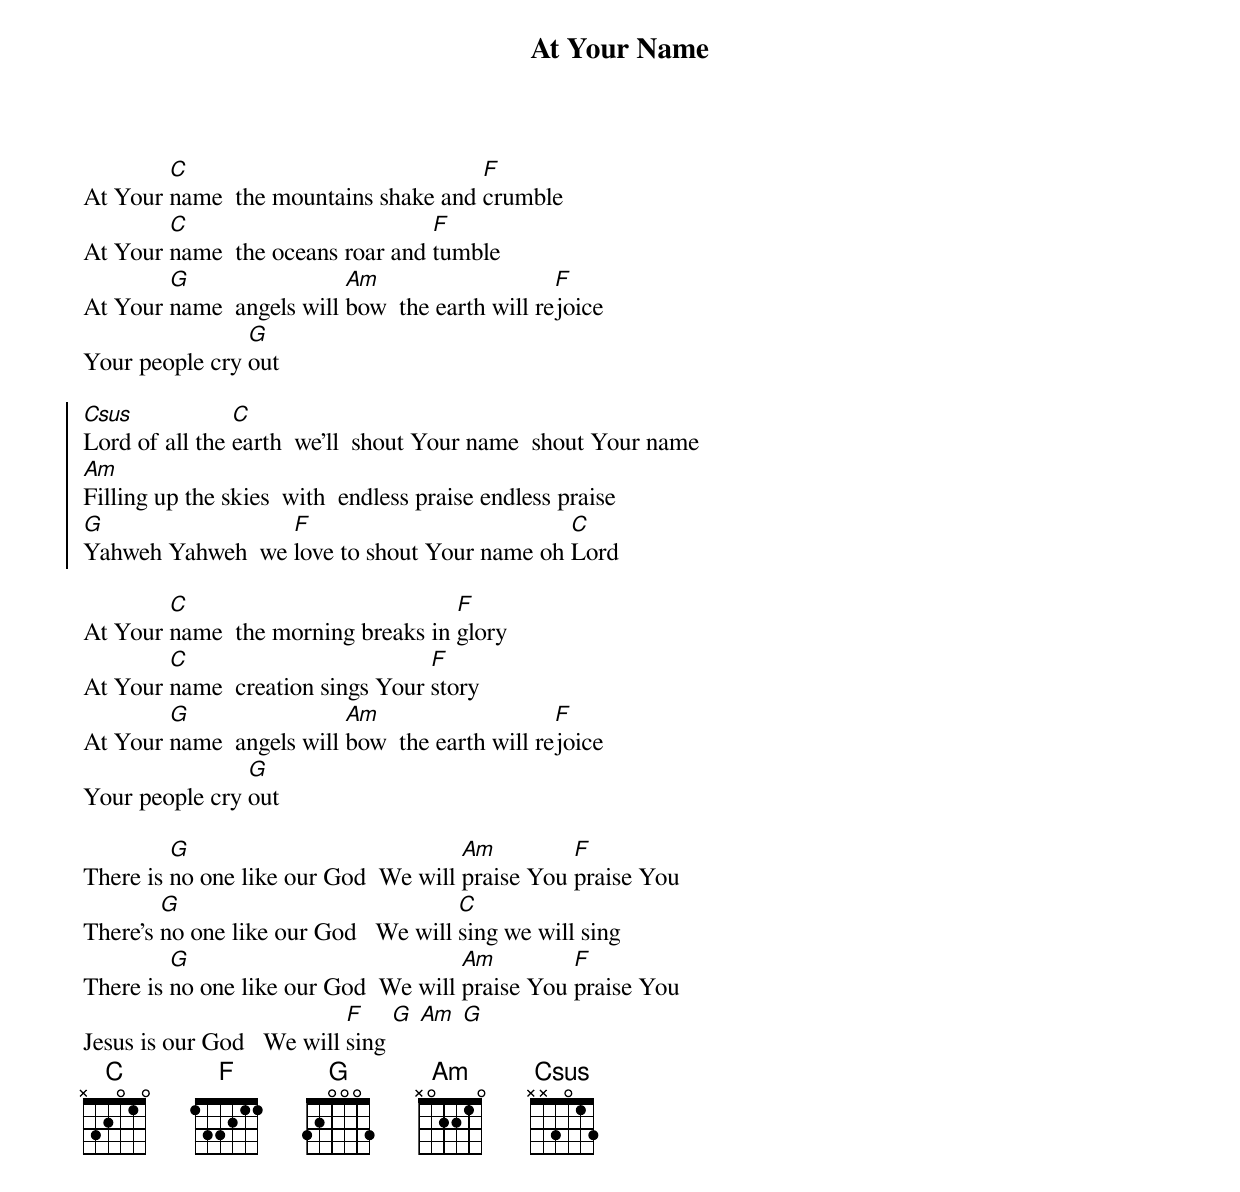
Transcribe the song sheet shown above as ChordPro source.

{title: At Your Name}
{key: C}
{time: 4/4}
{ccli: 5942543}
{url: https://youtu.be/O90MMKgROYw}
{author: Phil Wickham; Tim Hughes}
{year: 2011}
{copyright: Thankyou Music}

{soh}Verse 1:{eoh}
At Your [C]name  the mountains shake and [F]crumble
At Your [C]name  the oceans roar and [F]tumble
At Your [G]name  angels will [Am]bow  the earth will re[F]joice
Your people cry [G]out

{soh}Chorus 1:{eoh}
{soc}
[Csus]Lord of all the [C]earth  we'll  shout Your name  shout Your name
[Am]Filling up the skies  with  endless praise endless praise
[G]Yahweh Yahweh  we [F]love to shout Your name oh [C]Lord
{eoc}

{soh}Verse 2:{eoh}
At Your [C]name  the morning breaks in [F]glory
At Your [C]name  creation sings Your [F]story
At Your [G]name  angels will [Am]bow  the earth will re[F]joice
Your people cry [G]out

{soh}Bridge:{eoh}
{start_of_bridge}
There is [G]no one like our God  We will [Am]praise You [F]praise You
There's [G]no one like our God   We will [C]sing we will sing
There is [G]no one like our God  We will [Am]praise You [F]praise You
Jesus is our God   We will [F]sing [G] [Am] [G]
{end_of_bridge}
